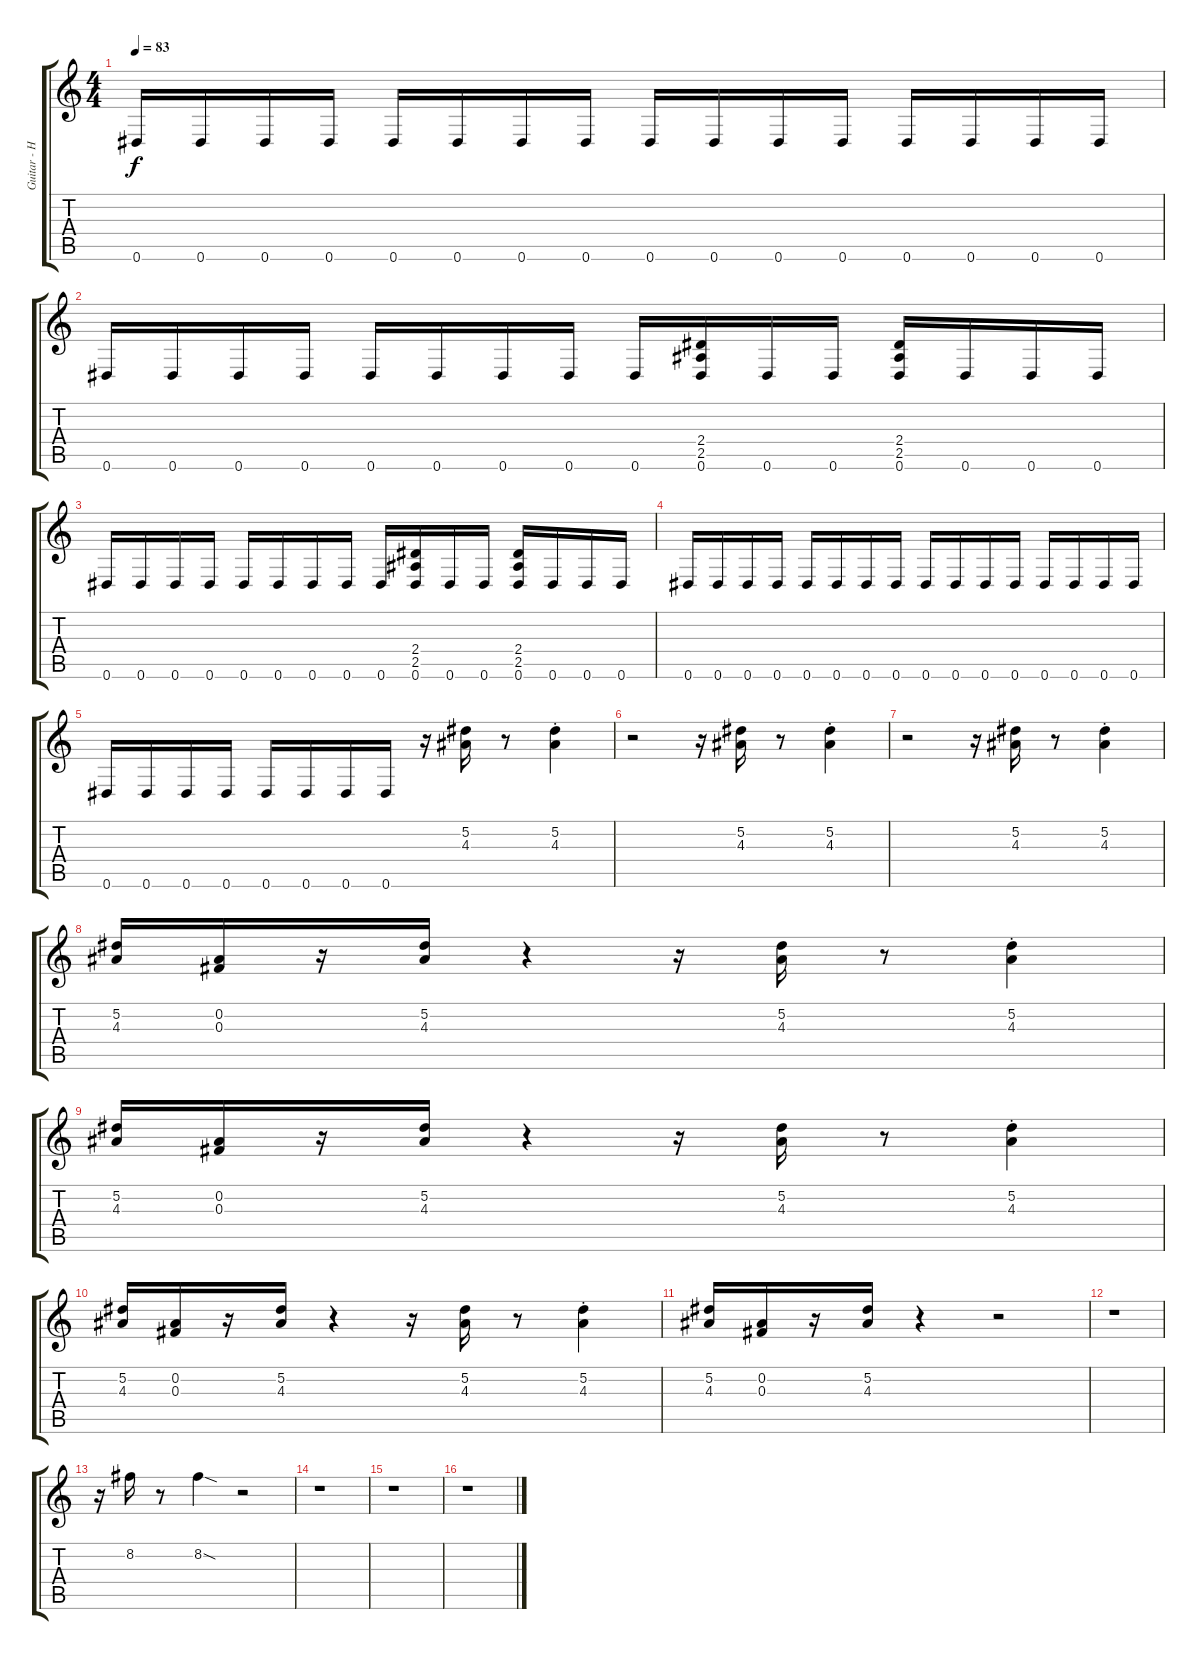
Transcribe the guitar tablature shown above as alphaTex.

\track ("Guitar - Henjo Richter" "Guitar - H") {instrument overdrivenguitar}
\staff {score tabs}
\tuning (Eb4 Bb3 Gb3 Db3 Ab2 Eb2) {hide}
\ts (4 4)
\tempo 83
\clef g2
\ks c
0.6.16{dy f} 0.6.16 0.6.16 0.6.16 0.6.16 0.6.16 0.6.16 0.6.16 0.6.16 0.6.16 0.6.16 0.6.16 0.6.16 0.6.16 0.6.16 0.6.16 |
0.6.16 0.6.16 0.6.16 0.6.16 0.6.16 0.6.16 0.6.16 0.6.16 0.6.16 (2.4 2.5 0.6).16 0.6.16 0.6.16 (2.4 2.5 0.6).16 0.6.16 0.6.16 0.6.16 |
0.6.16 0.6.16 0.6.16 0.6.16 0.6.16 0.6.16 0.6.16 0.6.16 0.6.16 (2.4 2.5 0.6).16 0.6.16 0.6.16 (2.4 2.5 0.6).16 0.6.16 0.6.16 0.6.16 |
0.6.16 0.6.16 0.6.16 0.6.16 0.6.16 0.6.16 0.6.16 0.6.16 0.6.16 0.6.16 0.6.16 0.6.16 0.6.16 0.6.16 0.6.16 0.6.16 |
0.6.16 0.6.16 0.6.16 0.6.16 0.6.16 0.6.16 0.6.16 0.6.16 r.16 (5.2 4.3).16 r.8 (5.2{st} 4.3{st}).4 |
r.2 r.16 (5.2 4.3).16 r.8 (5.2{st} 4.3{st}).4 |
r.2 r.16 (5.2 4.3).16 r.8 (5.2{st} 4.3{st}).4 |
(5.2 4.3).16 (0.2 0.3).16 r.16 (5.2 4.3).16 r.4 r.16 (5.2 4.3).16 r.8 (5.2{st} 4.3{st}).4 |
(5.2 4.3).16 (0.2 0.3).16 r.16 (5.2 4.3).16 r.4 r.16 (5.2 4.3).16 r.8 (5.2{st} 4.3{st}).4 |
(5.2 4.3).16 (0.2 0.3).16 r.16 (5.2 4.3).16 r.4 r.16 (5.2 4.3).16 r.8 (5.2{st} 4.3{st}).4 |
(5.2 4.3).16 (0.2 0.3).16 r.16 (5.2 4.3).16 r.4 r.2 |
r.1 |
r.16 8.2.16 r.8 8.2{sod}.4 r.2 |
r.1 |
r.1 |
r.1
